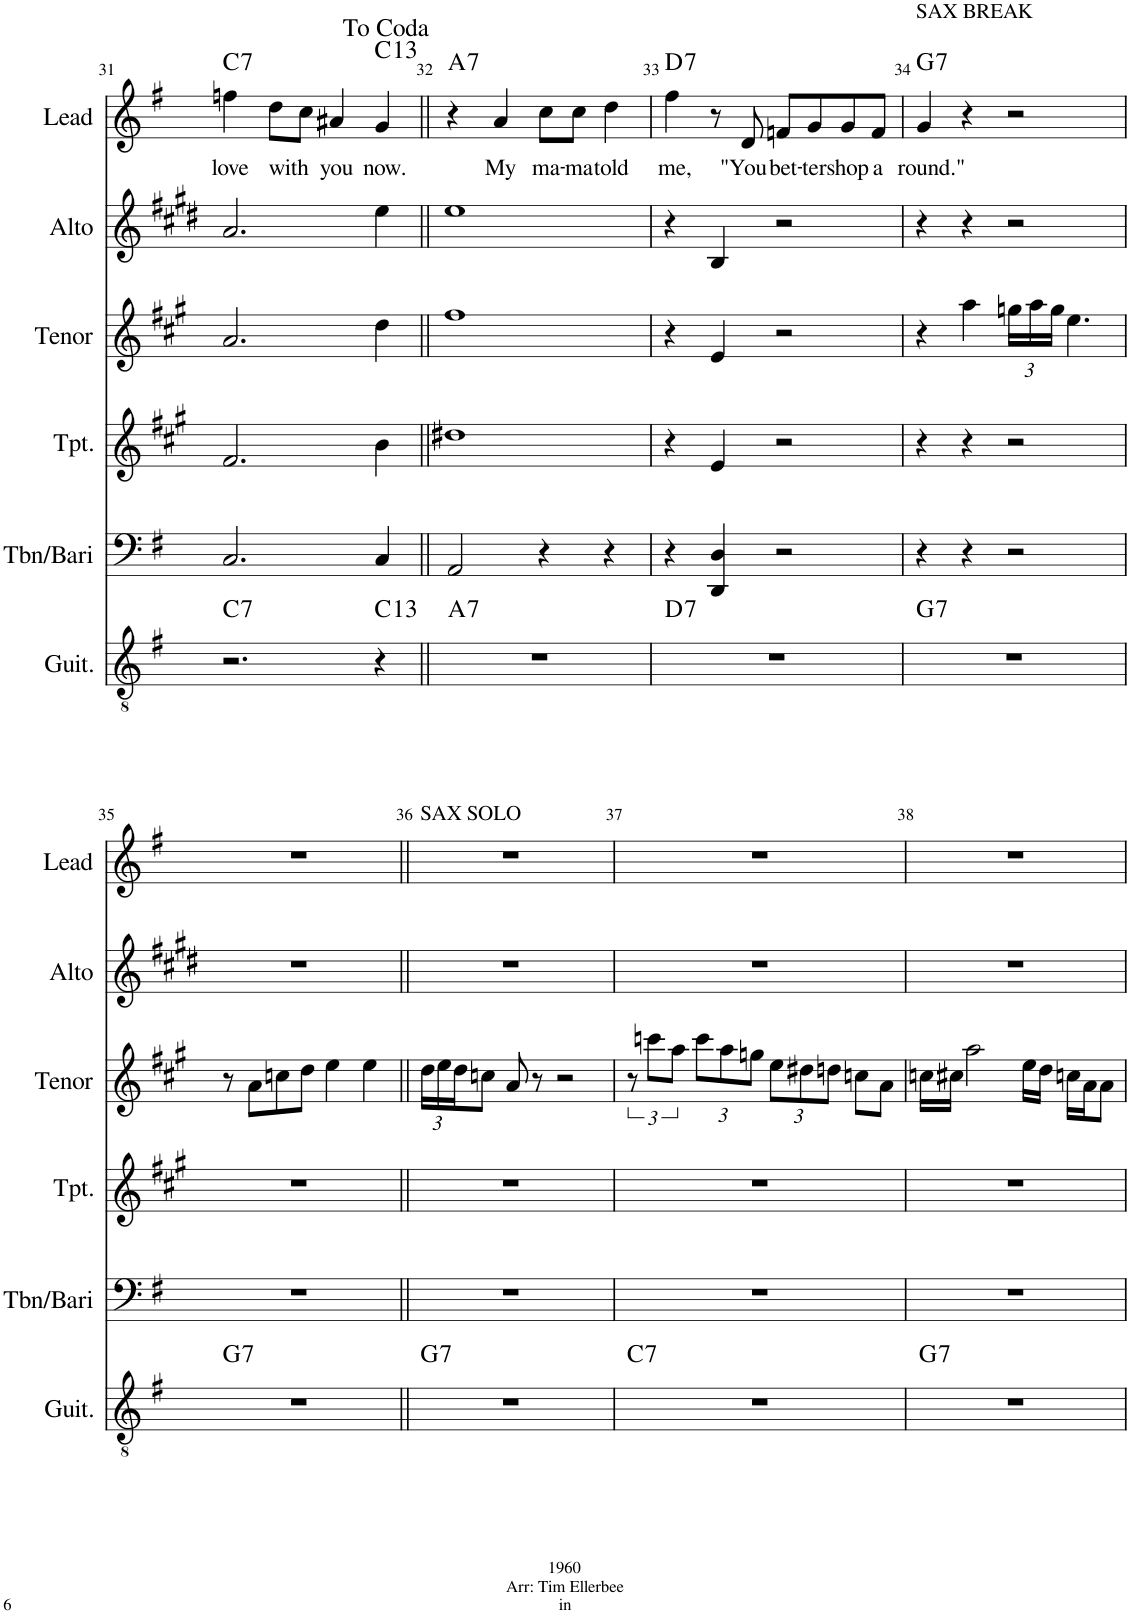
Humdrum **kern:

**kern	**harte	**kern	**kern	**kern	**kern	**kern	**text	**harte
*part6	*part6	*part5	*part4	*part3	*part2	*part1	*part1	*part1
*staff6	*	*staff5	*staff4	*staff3	*staff2	*staff1	*staff1	*
*I"Guitar	*	*I"Tbn/Bari	*I"Trumpet	*I"Tenor	*I"Alto	*I"Lead	*	*
*I'Guit.	*	*I'Tbn/Bari	*I'Tpt.	*I'Tenor	*I'Alto	*I'Lead	*	*
!!LO:PB:g=z
*clefGv2	*	*clefF4	*clefG2	*clefG2	*clefG2	*clefG2	*	*
*	*	*	*Trd1c2	*Trd8c14	*Trd5c9	*	*	*
*k[f#]	*	*k[f#]	*k[f#c#g#]	*k[f#c#g#]	*k[f#c#g#d#]	*k[f#]	*	*
*M4/4	*	*M4/4	*M4/4	*M4/4	*M4/4	*M4/4	*	*
=31	=31	=31	=31	=31	=31	=31	=31	=31
!	!LO:H:kt=7	!	!	!	!	!	!LO:LY:b	!LO:H:kt=7
2.r	C:7	2.C/	2.f#/	2.a/	2.a/	4ffn\	love	C:7
!	!	!	!	!	!	!	!LO:LY:b	!
.	.	.	.	.	.	8dd\L	with	.
.	.	.	.	.	.	8cc\J	.	.
!	!	!	!	!	!	!	!LO:LY:b	!
.	.	.	.	.	.	4a#X/	you	.
!	!LO:H:kt=13	!	!	!	!	!	!LO:LY:b	!LO:H:kt=13
4r	C:9(11,13)	4C/	4b\	4dd\	4ee\	4g/	now.	C:9(11,13)
=32||	=32||	=32||	=32||	=32||	=32||	=32||	=32||	=32||
!	!LO:H:kt=7	!	!	!	!	!	!	!LO:H:kt=7
1r	A:7	2AA/	1dd#X	1ff#	1ee	4r	.	A:7
!	!	!	!	!	!	!	!LO:LY:b	!
.	.	.	.	.	.	4a/	My	.
!	!	!	!	!	!	!	!LO:LY:b	!
.	.	4r	.	.	.	8cc\L	ma-	.
!	!	!	!	!	!	!	!LO:LY:b	!
.	.	.	.	.	.	8cc\J	-ma	.
!	!	!	!	!	!	!	!LO:LY:b	!
.	.	4r	.	.	.	4dd\	told	.
=33	=33	=33	=33	=33	=33	=33	=33	=33
!	!LO:H:kt=7	!	!	!	!	!	!LO:LY:b	!LO:H:kt=7
1r	D:7	4r	4r	4r	4r	4ff#\	me,	D:7
.	.	4DD/ 4D/	4e/	4e/	4B/	8r	.	.
!	!	!	!	!	!	!	!LO:LY:b	!
.	.	.	.	.	.	8d/	"You	.
!	!	!	!	!	!	!	!LO:LY:b	!
.	.	2r	2r	2r	2r	8fn/L	bet-	.
!	!	!	!	!	!	!	!LO:LY:b	!
.	.	.	.	.	.	8g/	-ter	.
!	!	!	!	!	!	!	!LO:LY:b	!
.	.	.	.	.	.	8g/	shop	.
!	!	!	!	!	!	!	!LO:LY:b	!
.	.	.	.	.	.	8f/J	a	.
=34	=34	=34	=34	=34	=34	=34	=34	=34
!	!	!	!	!	!	!LO:TX:a:t=SAX BREAK	!	!
!	!LO:H:kt=7	!	!	!	!	!	!LO:LY:b	!LO:H:kt=7
1r	G:7	4r	4r	4r	4r	4g/	round."	G:7
.	.	4r	4r	4aa\	4r	4r	.	.
*	*	*	*	*Xbrackettup	*	*	*	*
.	.	2r	2r	24ggn\LL	2r	2r	.	.
.	.	.	.	24aa\	.	.	.	.
.	.	.	.	24gg\JJ	.	.	.	.
.	.	.	.	4.ee\	.	.	.	.
!!LO:LB:g=z
=35	=35	=35	=35	=35	=35	=35	=35	=35
!	!LO:H:kt=7	!	!	!	!	!	!	!
1r	G:7	1r	1r	8r	1r	1r	.	.
.	.	.	.	8a\L	.	.	.	.
.	.	.	.	8ccn\	.	.	.	.
.	.	.	.	8dd\J	.	.	.	.
.	.	.	.	4ee\	.	.	.	.
.	.	.	.	4ee\	.	.	.	.
=36||	=36||	=36||	=36||	=36||	=36||	=36||	=36||	=36||
!	!LO:H:kt=7	!	!	!	!	!LO:TX:a:t=SAX SOLO	!	!
1r	G:7	1r	1r	24dd\LL	1r	1r	.	.
.	.	.	.	24ee\	.	.	.	.
.	.	.	.	24dd\J	.	.	.	.
.	.	.	.	8ccn\J	.	.	.	.
.	.	.	.	8a/	.	.	.	.
.	.	.	.	8r	.	.	.	.
.	.	.	.	2r	.	.	.	.
=37	=37	=37	=37	=37	=37	=37	=37	=37
*	*	*	*	*brackettup	*	*	*	*
!	!LO:H:kt=7	!	!	!	!	!	!	!
1r	C:7	1r	1r	12r	1r	1r	.	.
.	.	.	.	12cccn\L	.	.	.	.
.	.	.	.	12aa\J	.	.	.	.
*	*	*	*	*Xbrackettup	*	*	*	*
.	.	.	.	12ccc\L	.	.	.	.
.	.	.	.	12aa\	.	.	.	.
.	.	.	.	12ggn\J	.	.	.	.
.	.	.	.	12ee\L	.	.	.	.
.	.	.	.	12dd#X\	.	.	.	.
.	.	.	.	12ddn\J	.	.	.	.
.	.	.	.	8ccn\L	.	.	.	.
.	.	.	.	8a\J	.	.	.	.
=38	=38	=38	=38	=38	=38	=38	=38	=38
!	!LO:H:kt=7	!	!	!	!	!	!	!
1r	G:7	1r	1r	16ccn\LL	1r	1r	.	.
.	.	.	.	16cc#X\JJ	.	.	.	.
.	.	.	.	2aa\	.	.	.	.
.	.	.	.	16ee\LL	.	.	.	.
.	.	.	.	16dd\JJ	.	.	.	.
.	.	.	.	16ccn\LL	.	.	.	.
.	.	.	.	16a\J	.	.	.	.
.	.	.	.	8a\J	.	.	.	.
=	=	=	=	=	=	=	=	=
*-	*-	*-	*-	*-	*-	*-	*-	*-
